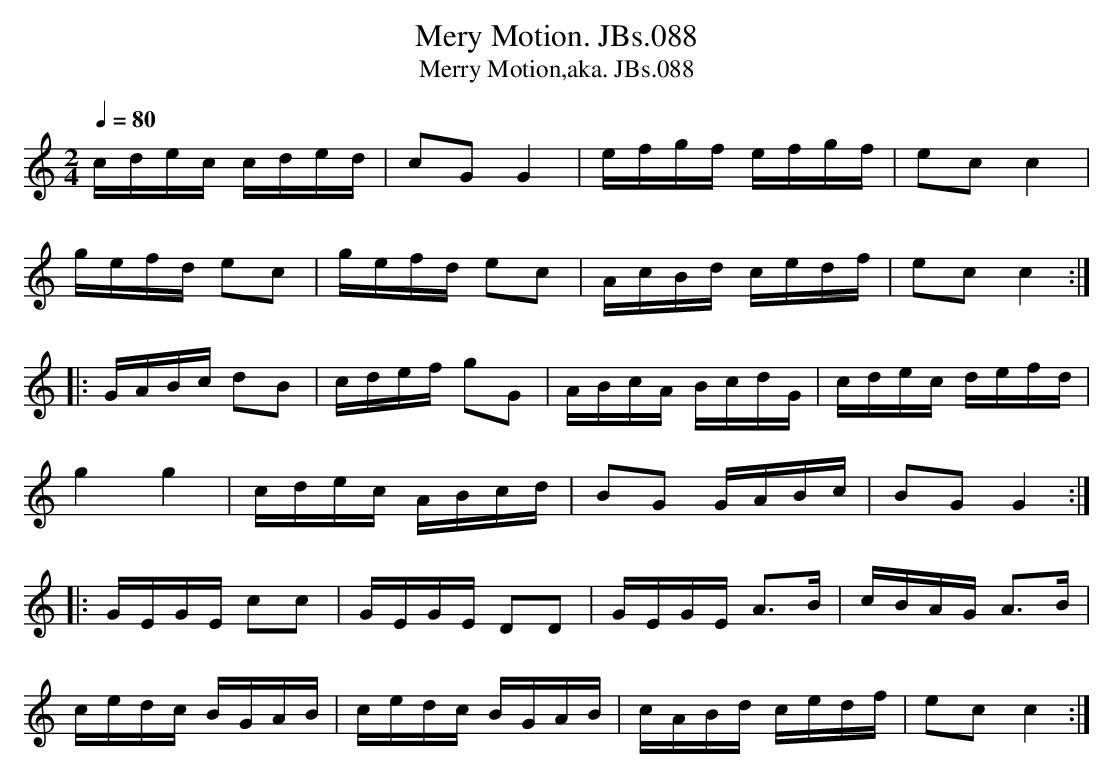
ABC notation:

X:1
T:Mery Motion. JBs.088
T:Merry Motion,aka. JBs.088
M:2/4
L:1/16
Q:1/4=80
K:C
cdec cded|c2G2G4|efgf efgf|e2c2c4|
gefd e2c2|gefd e2c2|AcBd cedf|e2c2c4:|
|:GABc d2B2|cdef g2G2|ABcA BcdG|cdec defd|
g4g4|cdec ABcd|B2G2 GABc|B2G2G4:|
|:GEGE c2c2|GEGE D2D2|GEGE A3B|cBAG A3B|
cedc BGAB|cedc BGAB|cABd cedf|e2c2c4:|
